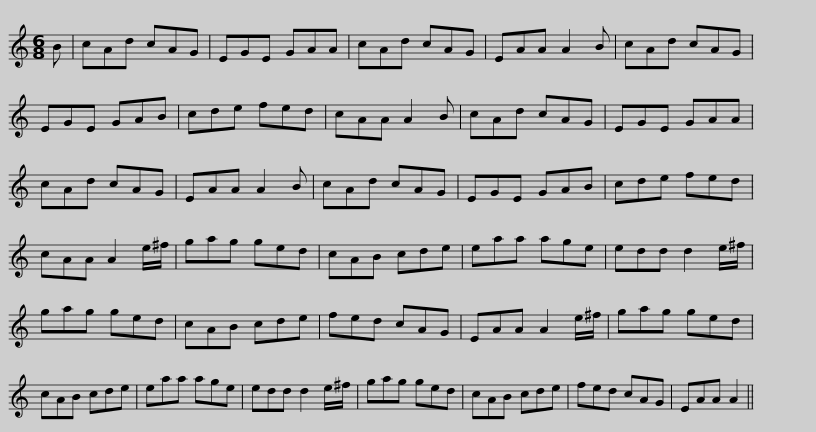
X:1
L:1/8
M:6/8
I:linebreak $
K:C
V:1 treble
V:1
 B | cAd cAG | EGE GAA | cAd cAG | EAA A2 B | %5
 cAd cAG | EGE GAB | cde fed |$ cAA A2 B | cAd cAG | %10
 EGE GAA | cAd cAG | EAA A2 B | cAd cAG | EGE GAB | %15
 cde fed |$ cAA A2 e/^f/ | gag ged | cAB cde | eaa age | %20
 edd d2 e/^f/ | gag ged | cAB cde |$ fed cAG | EAA A2 e/^f/ | %25
 gag ged | cAB cde | eaa age | edd d2 e/^f/ | gag ged |$ %30
 cAB cde | fed cAG | EAA A2 || %33
